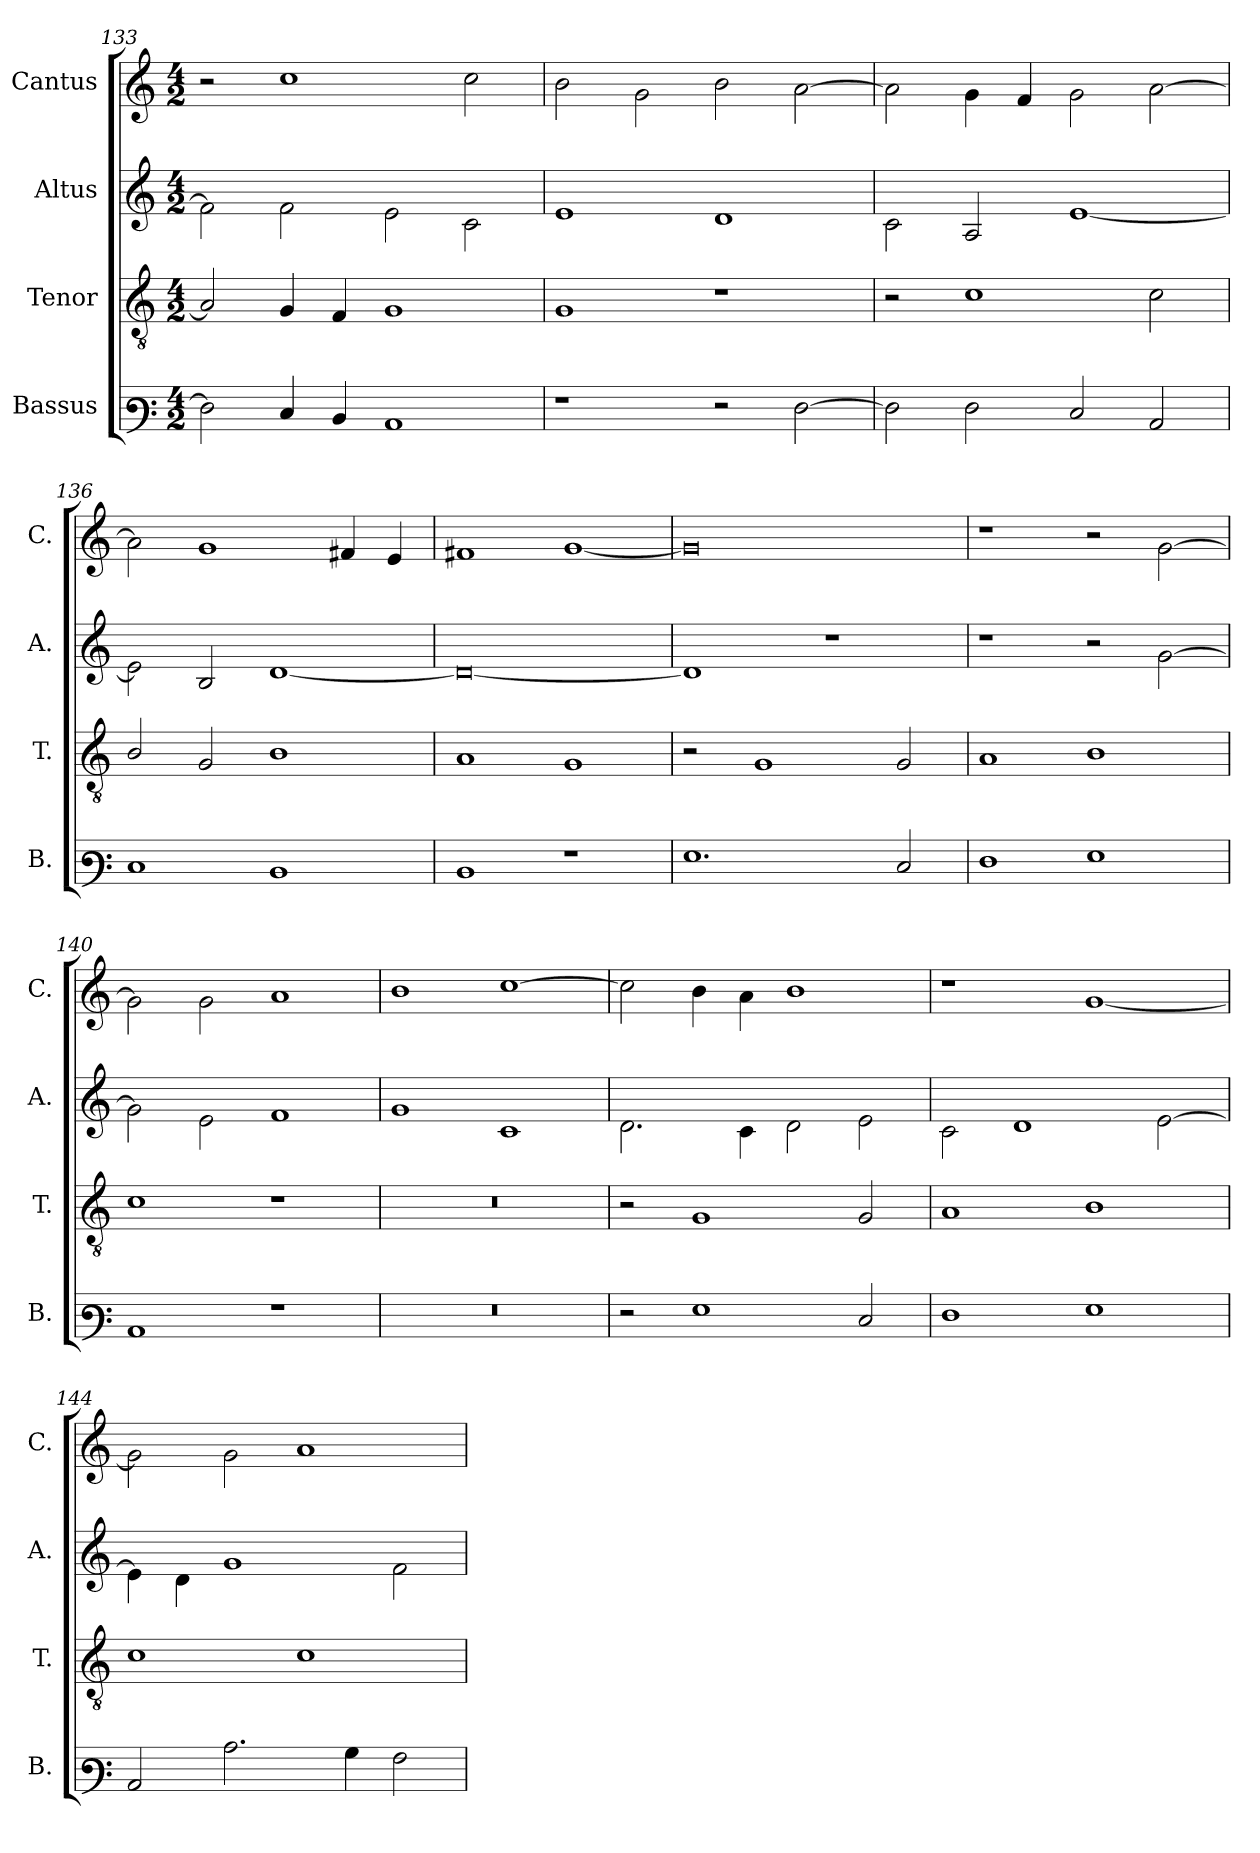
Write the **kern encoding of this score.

**kern	**kern	**kern	**kern
*part4	*part3	*part2	*part1
*staff4	*staff3	*staff2	*staff1
*I"Bassus	*I"Tenor	*I"Altus	*I"Cantus
*I'B.	*I'T.	*I'A.	*I'C.
!!LO:PB:g=z
*clefF3	*clefGv2	*clefG2	*clefG2
*k[]	*k[]	*k[]	*k[]
*M4/2	*M4/2	*M4/2	*M4/2
=133	=133	=133	=133
2F\]	2A/]	2f\]	2r
4E/	4G/	2f\	1cc
4D/	4F/	.	.
1C	1G	2e\	.
.	.	2c\	2cc\
=134	=134	=134	=134
1r	1G	1e	2b\
.	.	.	2g\
2r	1r	1d	2b\
[2F\	.	.	[2a\
=135	=135	=135	=135
2F\]	2r	2c\	2a\]
2F\	1c	2A/	4g\
.	.	.	4f/
2E/	.	[1e	2g\
2C/	2c\	.	[2a\
=136	=136	=136	=136
1E	2B/	2e\]	2a\]
.	2G/	2B/	1g
1D	1B	[1d	.
.	.	.	4f#X/
.	.	.	4e/
=137	=137	=137	=137
1D	1A	0d_	1f#X
1r	1G	.	[1g
!!LO:LB:g=z
=138	=138	=138	=138
1.G	2r	1d]	0g]
.	1G	.	.
.	.	1r	.
2E/	2G/	.	.
=139	=139	=139	=139
1F	1A	1r	1r
1G	1B	2r	2r
.	.	[2g\	[2g\
=140	=140	=140	=140
1C	1c	2g\]	2g\]
.	.	2e\	2g\
1r	1r	1f	1a
=141	=141	=141	=141
0r	0r	1g	1b
.	.	1c	[1cc
=142	=142	=142	=142
2r	2r	2.d\	2cc\]
1G	1G	.	4b\
.	.	4c\	4a\
.	.	2d\	1b
2E/	2G/	2e\	.
=143	=143	=143	=143
1F	1A	2c\	1r
.	.	1d	.
1G	1B	.	[1g
.	.	[2e\	.
=144	=144	=144	=144
2C/	1c	4e\]	2g\]
.	.	4d\	.
2.c\	.	1g	2g\
.	1c	.	1a
4B\	.	.	.
2A\	.	2f\	.
=	=	=	=
*-	*-	*-	*-
